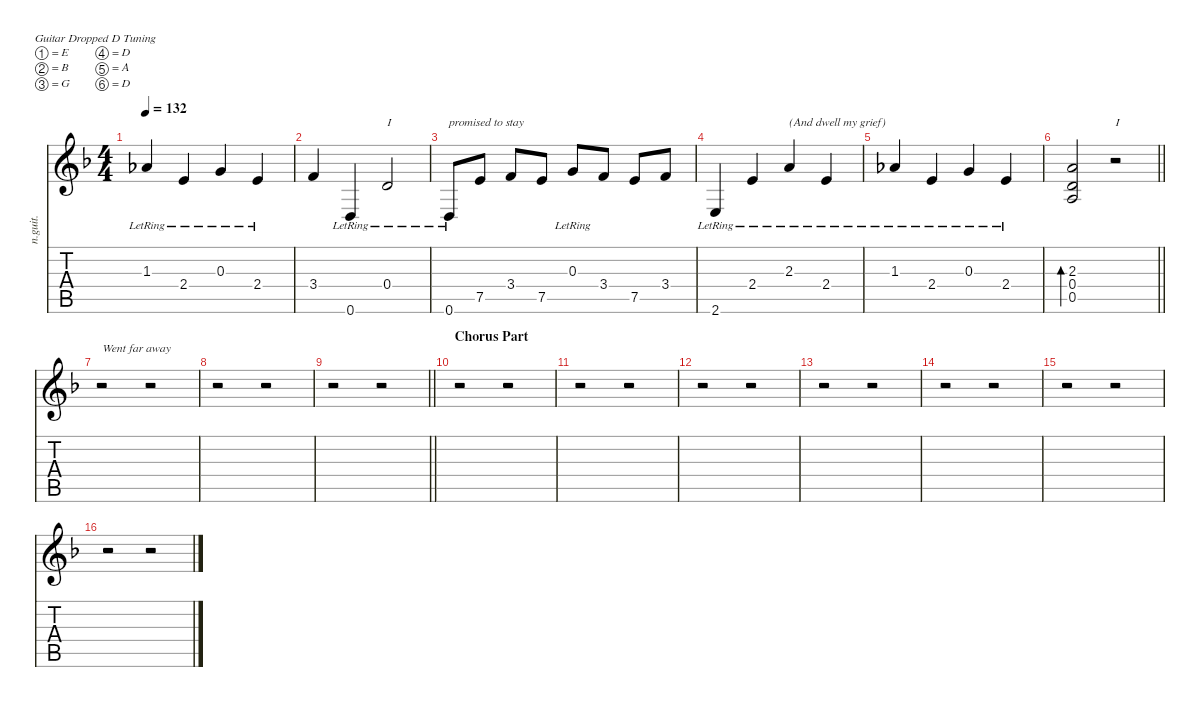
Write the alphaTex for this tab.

\defaultSystemsLayout 4
\hideDynamics
\bracketExtendMode nobrackets
\otherSystemsTrackNameOrientation horizontal
\track ("Acoustic Guitar" "n.guit.") {instrument acousticguitarnylon}
\staff {score tabs}
\tuning (E4 B3 G3 D3 A2 D2)
\ts (4 4)
\tempo 132
\clef g2
\ks dminor
1.3{lr acc b}.4{dy f beam Up} 2.4{lr acc forcenatural}.4{beam Up} 0.3{lr acc forcenatural}.4{beam Up} 2.4{lr acc forcenatural}.4{beam Up} |
3.4{acc forcenatural}.4{beam Up} 0.6{lr acc forcenatural}.4{beam Up} 0.4{lr acc forcenatural}.2{txt "I" beam Up} |
0.6{lr acc forcenatural}.8{txt "promised to stay" beam Up} 7.5{acc forcenatural}.8{beam Up} 3.4{acc forcenatural}.8{beam Up} 7.5{acc forcenatural}.8{beam Up} 0.3{lr acc forcenatural}.8{beam Up} 3.4{acc forcenatural}.8{beam Up} 7.5{acc forcenatural}.8{beam Up} 3.4{acc forcenatural}.8{beam Up} |
2.6{lr acc forcenatural}.4{beam Up} 2.4{lr acc forcenatural}.4{beam Up} 2.3{lr acc forcenatural}.4{txt "(And dwell my grief)" beam Up} 2.4{lr acc forcenatural}.4{beam Up} |
1.3{lr acc b}.4{beam Up} 2.4{lr acc forcenatural}.4{beam Up} 0.3{lr acc forcenatural}.4{beam Up} 2.4{lr acc forcenatural}.4{beam Up} |
\barLineRight lightlight
(2.3{acc forcenatural} 0.4{acc forcenatural} 0.5{acc forcenatural}).2{bd 480 beam Up} r.2{txt "I" beam Up} |
r.2{txt "Went far away" beam Down} r.2{beam Down} |
r.2{beam Down} r.2{beam Down} |
\barLineRight lightlight
r.2{beam Down} r.2{beam Down} |
\section ("" "Chorus Part")
r.2{beam Down} r.2{beam Down} |
r.2{beam Down} r.2{beam Down} |
r.2{beam Down} r.2{beam Down} |
r.2{beam Down} r.2{beam Down} |
r.2{beam Down} r.2{beam Down} |
r.2{beam Down} r.2{beam Down} |
r.2{beam Down} r.2{beam Down}
